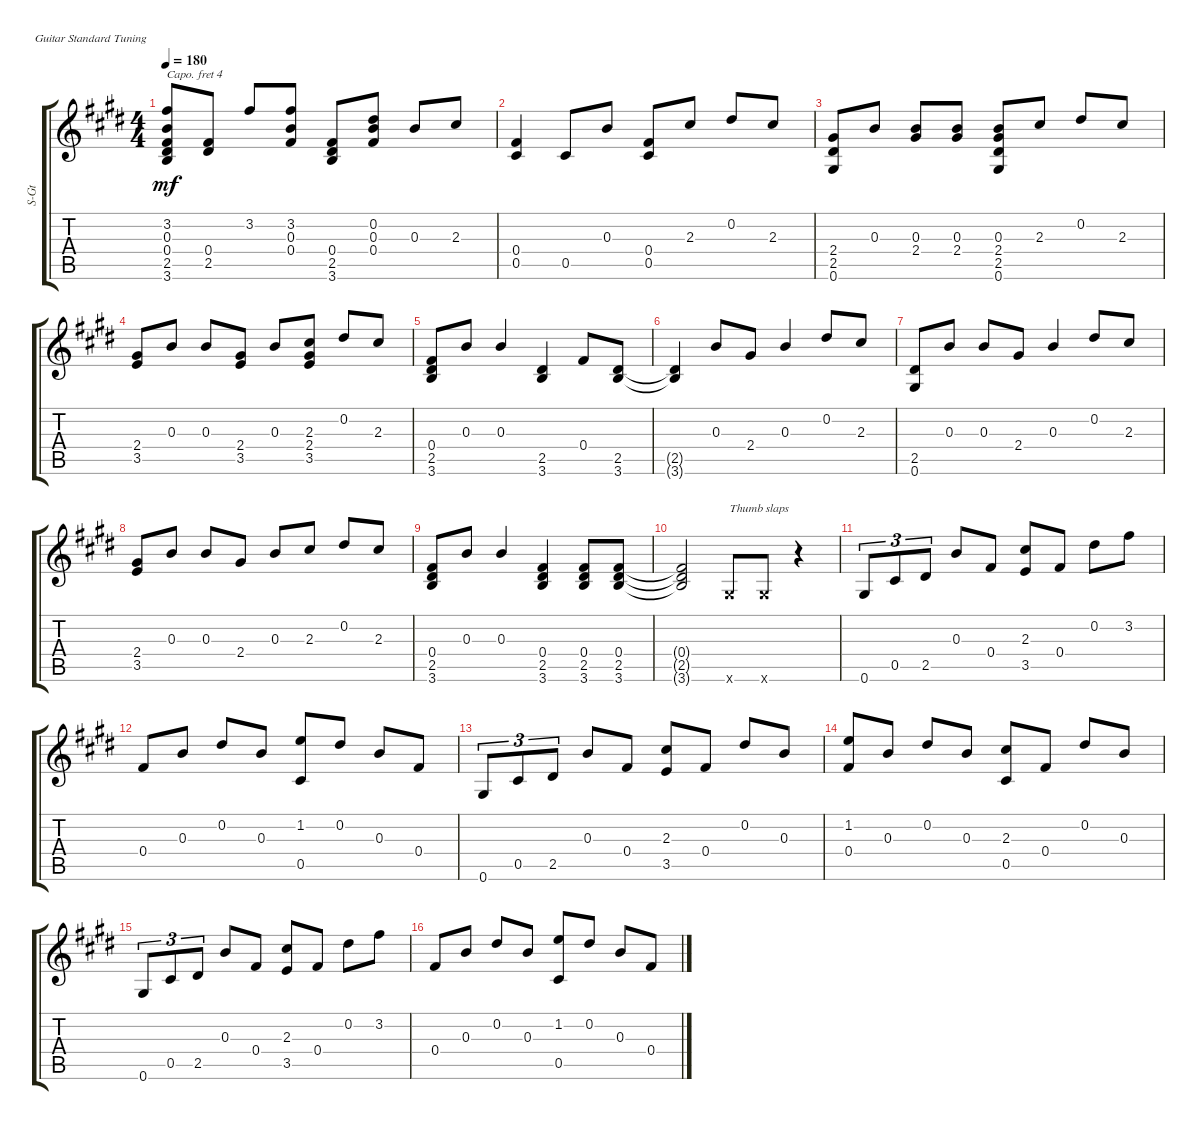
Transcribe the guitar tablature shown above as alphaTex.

\defaultSystemsLayout 4
\bracketExtendMode groupsimilarinstruments
\track ("Steel Guitar" "S-Gt") {instrument acousticguitarsteel}
\staff {score tabs}
\capo 4
\tuning (E4 B3 G3 D3 A2 E2)
\ts (4 4)
\tempo 180
\clef g2
\ks e
(3.6{acc forcenatural} 2.5{acc forcenatural} 0.4{acc forcenatural} 0.3{acc forcenatural} 3.2{acc forcenatural}).8{dy mf beam Up} (2.5{acc forcenatural} 0.4{acc forcenatural}).8{beam Up} 3.2{acc forcenatural}.8{beam Up} (0.4{acc forcenatural} 0.3{acc forcenatural} 3.2{acc forcenatural}).8{beam Up} (3.6{acc forcenatural} 2.5{acc forcenatural} 0.4{acc forcenatural}).8{beam Up} (0.4{acc forcenatural} 0.3{acc forcenatural} 0.2{acc forcenatural}).8{beam Up} 0.3{acc forcenatural}.8{beam Up} 2.3{acc forcenatural}.8{beam Up} |
(0.5{acc forcenatural} 0.4{acc forcenatural}).4{beam Up} 0.5{acc forcenatural}.8{beam Up} 0.3{acc forcenatural}.8{beam Up} (0.5{acc forcenatural} 0.4{acc forcenatural}).8{beam Up} 2.3{acc forcenatural}.8{beam Up} 0.2{acc forcenatural}.8{beam Up} 2.3{acc forcenatural}.8{beam Up} |
(0.6{acc forcenatural} 2.5{acc forcenatural} 2.4{acc forcenatural}).8{beam Up} 0.3{acc forcenatural}.8{beam Up} (2.4{acc forcenatural} 0.3{acc forcenatural}).8{beam Up} (2.4{acc forcenatural} 0.3{acc forcenatural}).8{beam Up} (0.6{acc forcenatural} 2.5{acc forcenatural} 2.4{acc forcenatural} 0.3{acc forcenatural}).8{beam Up} 2.3{acc forcenatural}.8{beam Up} 0.2{acc forcenatural}.8{beam Up} 2.3{acc forcenatural}.8{beam Up} |
(3.5{acc forcenatural} 2.4{acc forcenatural}).8{beam Up} 0.3{acc forcenatural}.8{beam Up} 0.3{acc forcenatural}.8{beam Up} (3.5{acc forcenatural} 2.4{acc forcenatural}).8{beam Up} 0.3{acc forcenatural}.8{beam Up} (3.5{acc forcenatural} 2.4{acc forcenatural} 2.3{acc forcenatural}).8{beam Up} 0.2{acc forcenatural}.8{beam Up} 2.3{acc forcenatural}.8{beam Up} |
(3.6{acc forcenatural} 2.5{acc forcenatural} 0.4{acc forcenatural}).8{beam Up} 0.3{acc forcenatural}.8{beam Up} 0.3{acc forcenatural}.4{beam Up} (3.6{acc forcenatural} 2.5{acc forcenatural}).4{beam Up} 0.4{acc forcenatural}.8{beam Up} (3.6{acc forcenatural} 2.5{acc forcenatural}).8{beam Up} |
(3.6{t acc forcenatural} 2.5{t acc forcenatural}).4{beam Up} 0.3{acc forcenatural}.8{beam Up} 2.4{acc forcenatural}.8{beam Up} 0.3{acc forcenatural}.4{beam Up} 0.2{acc forcenatural}.8{beam Up} 2.3{acc forcenatural}.8{beam Up} |
(0.6{acc forcenatural} 2.5{acc forcenatural}).8{beam Up} 0.3{acc forcenatural}.8{beam Up} 0.3{acc forcenatural}.8{beam Up} 2.4{acc forcenatural}.8{beam Up} 0.3{acc forcenatural}.4{beam Up} 0.2{acc forcenatural}.8{beam Up} 2.3{acc forcenatural}.8{beam Up} |
(3.5{acc forcenatural} 2.4{acc forcenatural}).8{beam Up} 0.3{acc forcenatural}.8{beam Up} 0.3{acc forcenatural}.8{beam Up} 2.4{acc forcenatural}.8{beam Up} 0.3{acc forcenatural}.8{beam Up} 2.3{acc forcenatural}.8{beam Up} 0.2{acc forcenatural}.8{beam Up} 2.3{acc forcenatural}.8{beam Up} |
(3.6{acc forcenatural} 2.5{acc forcenatural} 0.4{acc forcenatural}).8{beam Up} 0.3{acc forcenatural}.8{beam Up} 0.3{acc forcenatural}.4{beam Up} (3.6{acc forcenatural} 2.5{acc forcenatural} 0.4{acc forcenatural}).4{beam Up} (3.6{acc forcenatural} 2.5{acc forcenatural} 0.4{acc forcenatural}).8{beam Up} (3.6{acc forcenatural} 2.5{acc forcenatural} 0.4{acc forcenatural}).8{beam Up} |
(3.6{t acc forcenatural} 2.5{t acc forcenatural} 0.4{t acc forcenatural}).2{beam Up} 0.6{x acc forcenatural}.8{txt "Thumb slaps" beam Up} 0.6{x acc forcenatural}.8{beam Up} r.4{beam Down} |
0.6{acc forcenatural}.8{tu (3 2) beam Up} 0.5{acc forcenatural}.8{tu (3 2) beam Up} 2.5{acc forcenatural}.8{tu (3 2) beam Up} 0.3{acc forcenatural}.8{beam Up} 0.4{acc forcenatural}.8{beam Up} (3.5{acc forcenatural} 2.3{acc forcenatural}).8{beam Up} 0.4{acc forcenatural}.8{beam Up} 0.2{acc forcenatural}.8{beam Down} 3.2{acc forcenatural}.8{beam Down} |
0.4{acc forcenatural}.8{beam Up} 0.3{acc forcenatural}.8{beam Up} 0.2{acc forcenatural}.8{beam Up} 0.3{acc forcenatural}.8{beam Up} (0.5{acc forcenatural} 1.2{acc forcenatural}).8{beam Up} 0.2{acc forcenatural}.8{beam Up} 0.3{acc forcenatural}.8{beam Up} 0.4{acc forcenatural}.8{beam Up} |
0.6{acc forcenatural}.8{tu (3 2) beam Up} 0.5{acc forcenatural}.8{tu (3 2) beam Up} 2.5{acc forcenatural}.8{tu (3 2) beam Up} 0.3{acc forcenatural}.8{beam Up} 0.4{acc forcenatural}.8{beam Up} (3.5{acc forcenatural} 2.3{acc forcenatural}).8{beam Up} 0.4{acc forcenatural}.8{beam Up} 0.2{acc forcenatural}.8{beam Up} 0.3{acc forcenatural}.8{beam Up} |
(0.4{acc forcenatural} 1.2{acc forcenatural}).8{beam Up} 0.3{acc forcenatural}.8{beam Up} 0.2{acc forcenatural}.8{beam Up} 0.3{acc forcenatural}.8{beam Up} (0.5{acc forcenatural} 2.3{acc forcenatural}).8{beam Up} 0.4{acc forcenatural}.8{beam Up} 0.2{acc forcenatural}.8{beam Up} 0.3{acc forcenatural}.8{beam Up} |
0.6{acc forcenatural}.8{tu (3 2) beam Up} 0.5{acc forcenatural}.8{tu (3 2) beam Up} 2.5{acc forcenatural}.8{tu (3 2) beam Up} 0.3{acc forcenatural}.8{beam Up} 0.4{acc forcenatural}.8{beam Up} (3.5{acc forcenatural} 2.3{acc forcenatural}).8{beam Up} 0.4{acc forcenatural}.8{beam Up} 0.2{acc forcenatural}.8{beam Down} 3.2{acc forcenatural}.8{beam Down} |
0.4{acc forcenatural}.8{beam Up} 0.3{acc forcenatural}.8{beam Up} 0.2{acc forcenatural}.8{beam Up} 0.3{acc forcenatural}.8{beam Up} (0.5{acc forcenatural} 1.2{acc forcenatural}).8{beam Up} 0.2{acc forcenatural}.8{beam Up} 0.3{acc forcenatural}.8{beam Up} 0.4{acc forcenatural}.8{beam Up}
